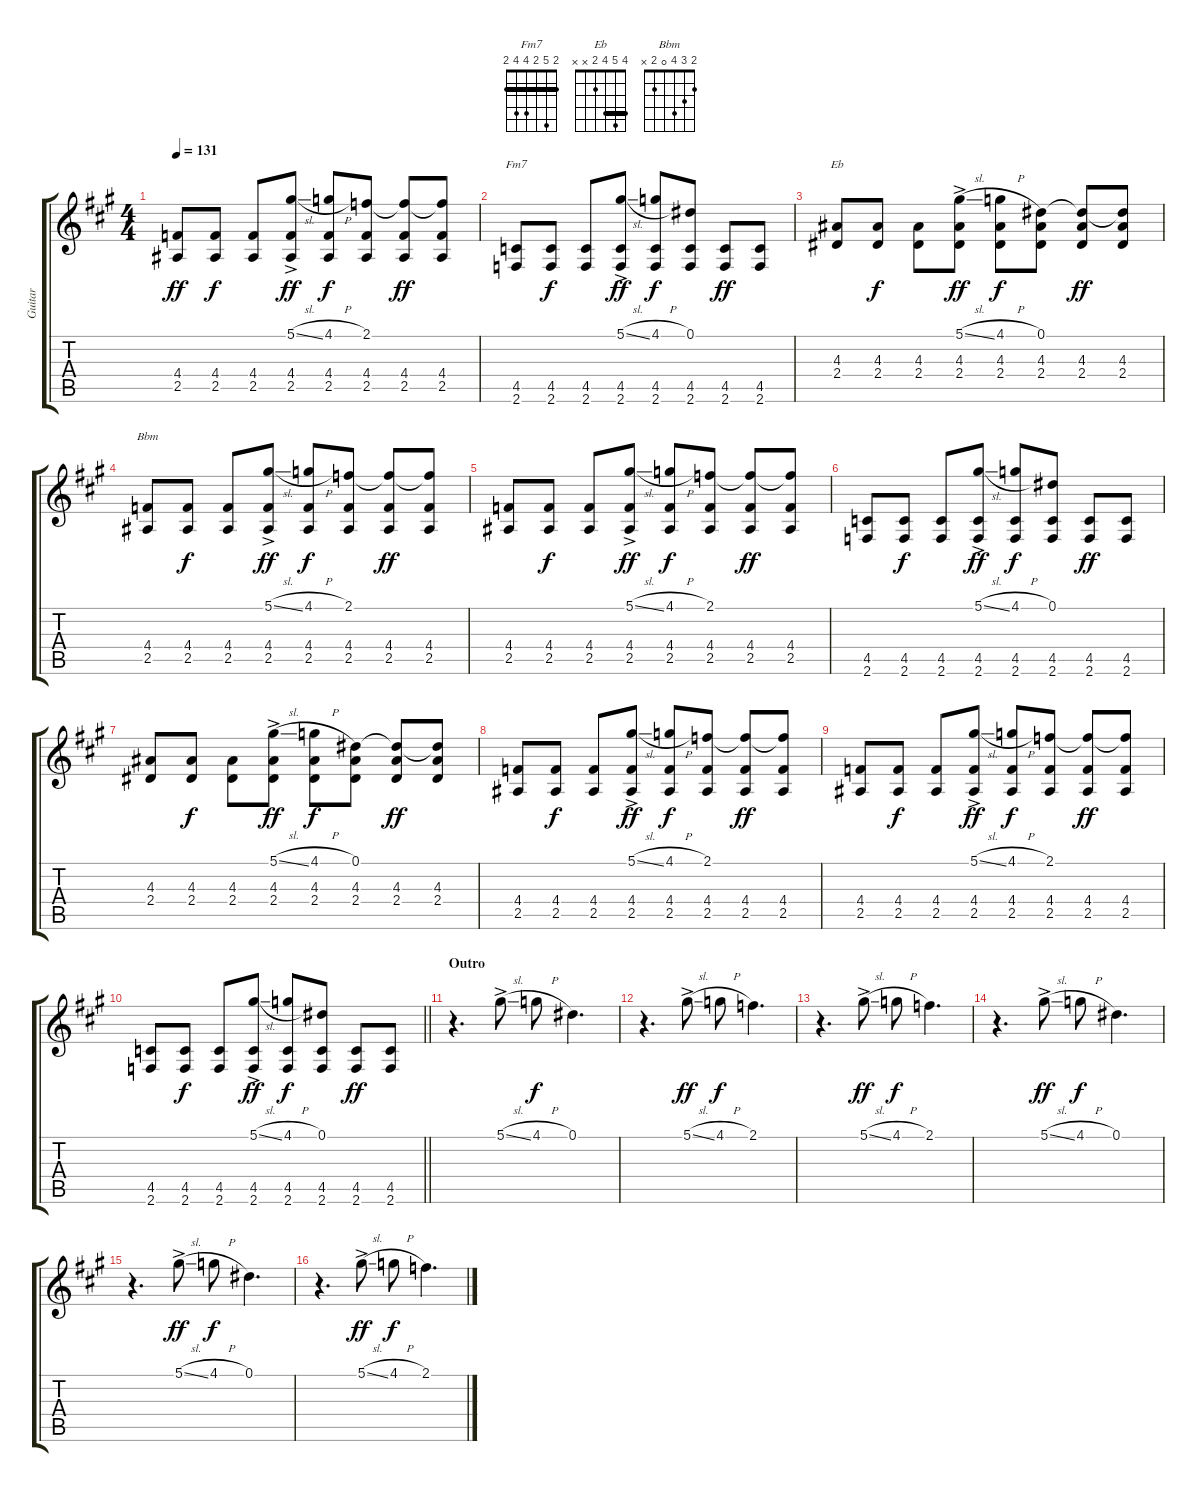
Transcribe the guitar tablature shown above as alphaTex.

\track ("Guitar" "Guitar") {instrument electricguitarclean}
\staff {score tabs}
\tuning (Eb4 Bb3 Gb3 Db3 Ab2 Eb2) {hide}
\chord ("Fm7" 2 5 2 4 4 2) {barre 2}
\chord ("Eb" 4 5 4 2 x x) {barre 4}
\chord ("Bbm" 2 3 4 0 2 x)
\ts (4 4)
\tempo 131
\clef g2
\ks a
(4.4 2.5).8{dy ff} (4.4 2.5).8{dy f} (4.4 2.5).8 (5.1{sl ac} 4.4 2.5).8{dy ff} (4.1{h} 4.4 2.5).8{dy f} (2.1 4.4 2.5).8 (2.1{t} 4.4 2.5).8{dy ff} (2.1{t} 4.4 2.5).8 |
(4.5 2.6).8{ch "Fm7"} (4.5 2.6).8{dy f} (4.5 2.6).8 (5.1{sl ac} 4.5 2.6).8{dy ff} (4.1{h} 4.5 2.6).8{dy f} (0.1 4.5 2.6).8 (4.5 2.6).8{dy ff} (4.5 2.6).8 |
(4.3 2.4).8{ch "Eb"} (4.3 2.4).8{dy f} (4.3 2.4).8 (5.1{sl ac} 4.3 2.4).8{dy ff} (4.1{h} 4.3 2.4).8{dy f} (0.1 4.3 2.4).8 (0.1{t} 4.3 2.4).8{dy ff} (0.1{t} 4.3 2.4).8 |
(4.4 2.5).8{ch "Bbm"} (4.4 2.5).8{dy f} (4.4 2.5).8 (5.1{sl ac} 4.4 2.5).8{dy ff} (4.1{h} 4.4 2.5).8{dy f} (2.1 4.4 2.5).8 (2.1{t} 4.4 2.5).8{dy ff} (2.1{t} 4.4 2.5).8 |
(4.4 2.5).8 (4.4 2.5).8{dy f} (4.4 2.5).8 (5.1{sl ac} 4.4 2.5).8{dy ff} (4.1{h} 4.4 2.5).8{dy f} (2.1 4.4 2.5).8 (2.1{t} 4.4 2.5).8{dy ff} (2.1{t} 4.4 2.5).8 |
(4.5 2.6).8 (4.5 2.6).8{dy f} (4.5 2.6).8 (5.1{sl ac} 4.5 2.6).8{dy ff} (4.1{h} 4.5 2.6).8{dy f} (0.1 4.5 2.6).8 (4.5 2.6).8{dy ff} (4.5 2.6).8 |
(4.3 2.4).8 (4.3 2.4).8{dy f} (4.3 2.4).8 (5.1{sl ac} 4.3 2.4).8{dy ff} (4.1{h} 4.3 2.4).8{dy f} (0.1 4.3 2.4).8 (0.1{t} 4.3 2.4).8{dy ff} (0.1{t} 4.3 2.4).8 |
(4.4 2.5).8 (4.4 2.5).8{dy f} (4.4 2.5).8 (5.1{sl ac} 4.4 2.5).8{dy ff} (4.1{h} 4.4 2.5).8{dy f} (2.1 4.4 2.5).8 (2.1{t} 4.4 2.5).8{dy ff} (2.1{t} 4.4 2.5).8 |
(4.4 2.5).8 (4.4 2.5).8{dy f} (4.4 2.5).8 (5.1{sl ac} 4.4 2.5).8{dy ff} (4.1{h} 4.4 2.5).8{dy f} (2.1 4.4 2.5).8 (2.1{t} 4.4 2.5).8{dy ff} (2.1{t} 4.4 2.5).8 |
\barLineRight lightlight
(4.5 2.6).8 (4.5 2.6).8{dy f} (4.5 2.6).8 (5.1{sl ac} 4.5 2.6).8{dy ff} (4.1{h} 4.5 2.6).8{dy f} (0.1 4.5 2.6).8 (4.5 2.6).8{dy ff} (4.5 2.6).8 |
\section ("" "Outro")
r.4{d} 5.1{sl ac}.8 4.1{h}.8{dy f} 0.1.4{d} |
r.4{d} 5.1{sl ac}.8{dy ff} 4.1{h}.8{dy f} 2.1.4{d} |
r.4{d} 5.1{sl ac}.8{dy ff} 4.1{h}.8{dy f} 2.1.4{d} |
r.4{d} 5.1{sl ac}.8{dy ff} 4.1{h}.8{dy f} 0.1.4{d} |
r.4{d} 5.1{sl ac}.8{dy ff} 4.1{h}.8{dy f} 0.1.4{d} |
r.4{d} 5.1{sl ac}.8{dy ff} 4.1{h}.8{dy f} 2.1.4{d}
